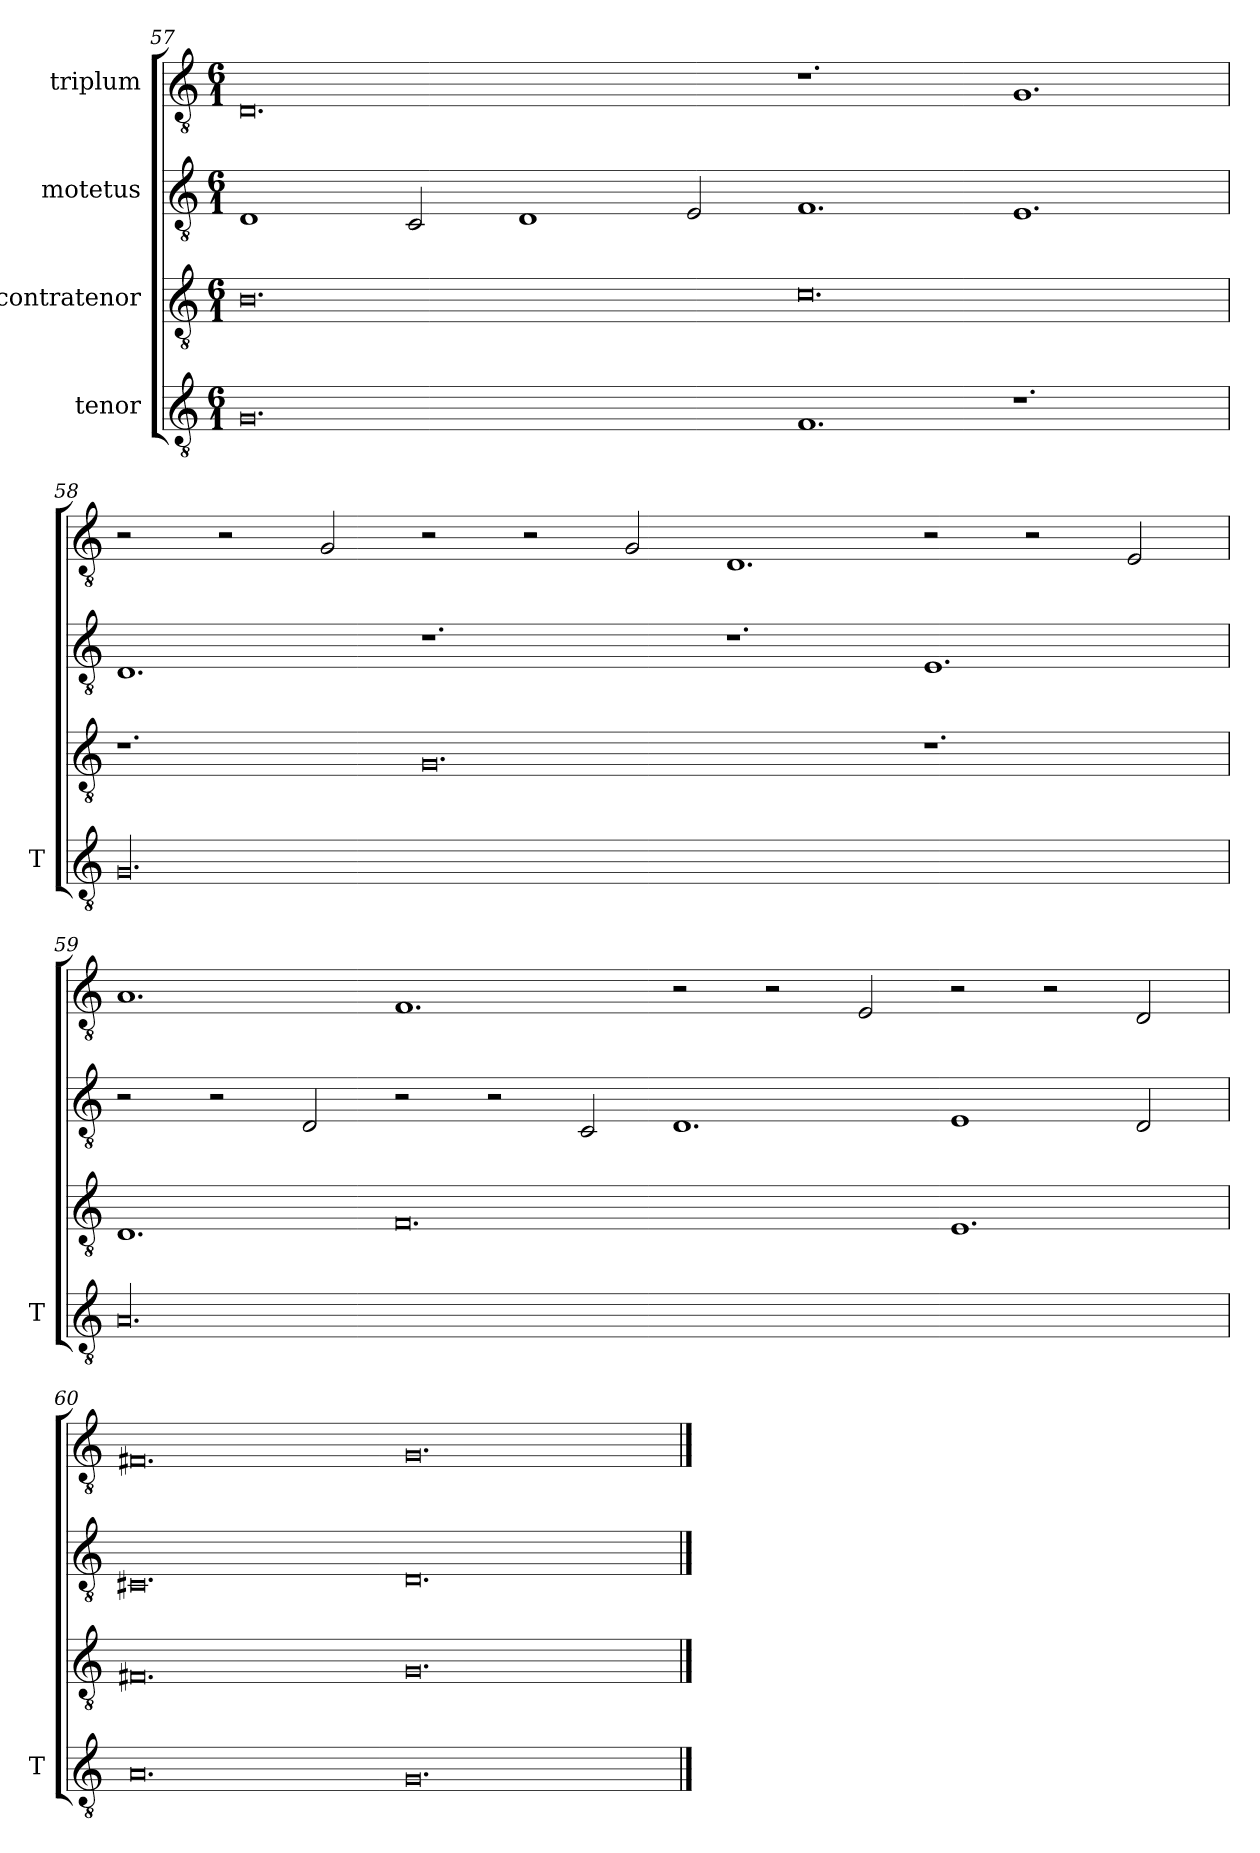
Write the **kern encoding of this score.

**kern	**kern	**kern	**kern
*part4	*part3	*part2	*part1
*staff4	*staff3	*staff2	*staff1
*I"tenor	*I"contratenor	*I"motetus	*I"triplum
*I'T	*	*	*
*clefGv2	*clefGv2	*clefGv2	*clefGv2
*k[]	*k[]	*k[]	*k[]
*C:	*C:	*C:	*C:
*M6/1	*M6/1	*M6/1	*M6/1
=57	=57	=57	=57
0.G/	0.B\	1D/	0.D/
.	.	2C/	.
.	.	1D/	.
.	.	2E/	.
1.F/	0.c\	1.F/	1.r
1.r	.	1.E/	1.G/
=58	=58	=58	=58
00.G/	1.r	1.D/	2r
.	.	.	2r
.	.	.	2G/
.	0.G/	1.r	2r
.	.	.	2r
.	.	.	2G/
.	.	1.r	1.D/
.	1.r	1.E/	2r
.	.	.	2r
.	.	.	2E/
=59	=59	=59	=59
00.A/	1.D/	2r	1.A/
.	.	2r	.
.	.	2D/	.
.	0.F/	2r	1.F/
.	.	2r	.
.	.	2C/	.
.	.	1.D/	2r
.	.	.	2r
.	.	.	2E/
.	1.E/	1E/	2r
.	.	.	2r
.	.	2D/	2D/
=60	=60	=60	=60
0.A/	0.F#X/	0.C#X/	0.F#X/
0.G/	0.G/	0.D/	0.G/
==	==	==	==
*-	*-	*-	*-
